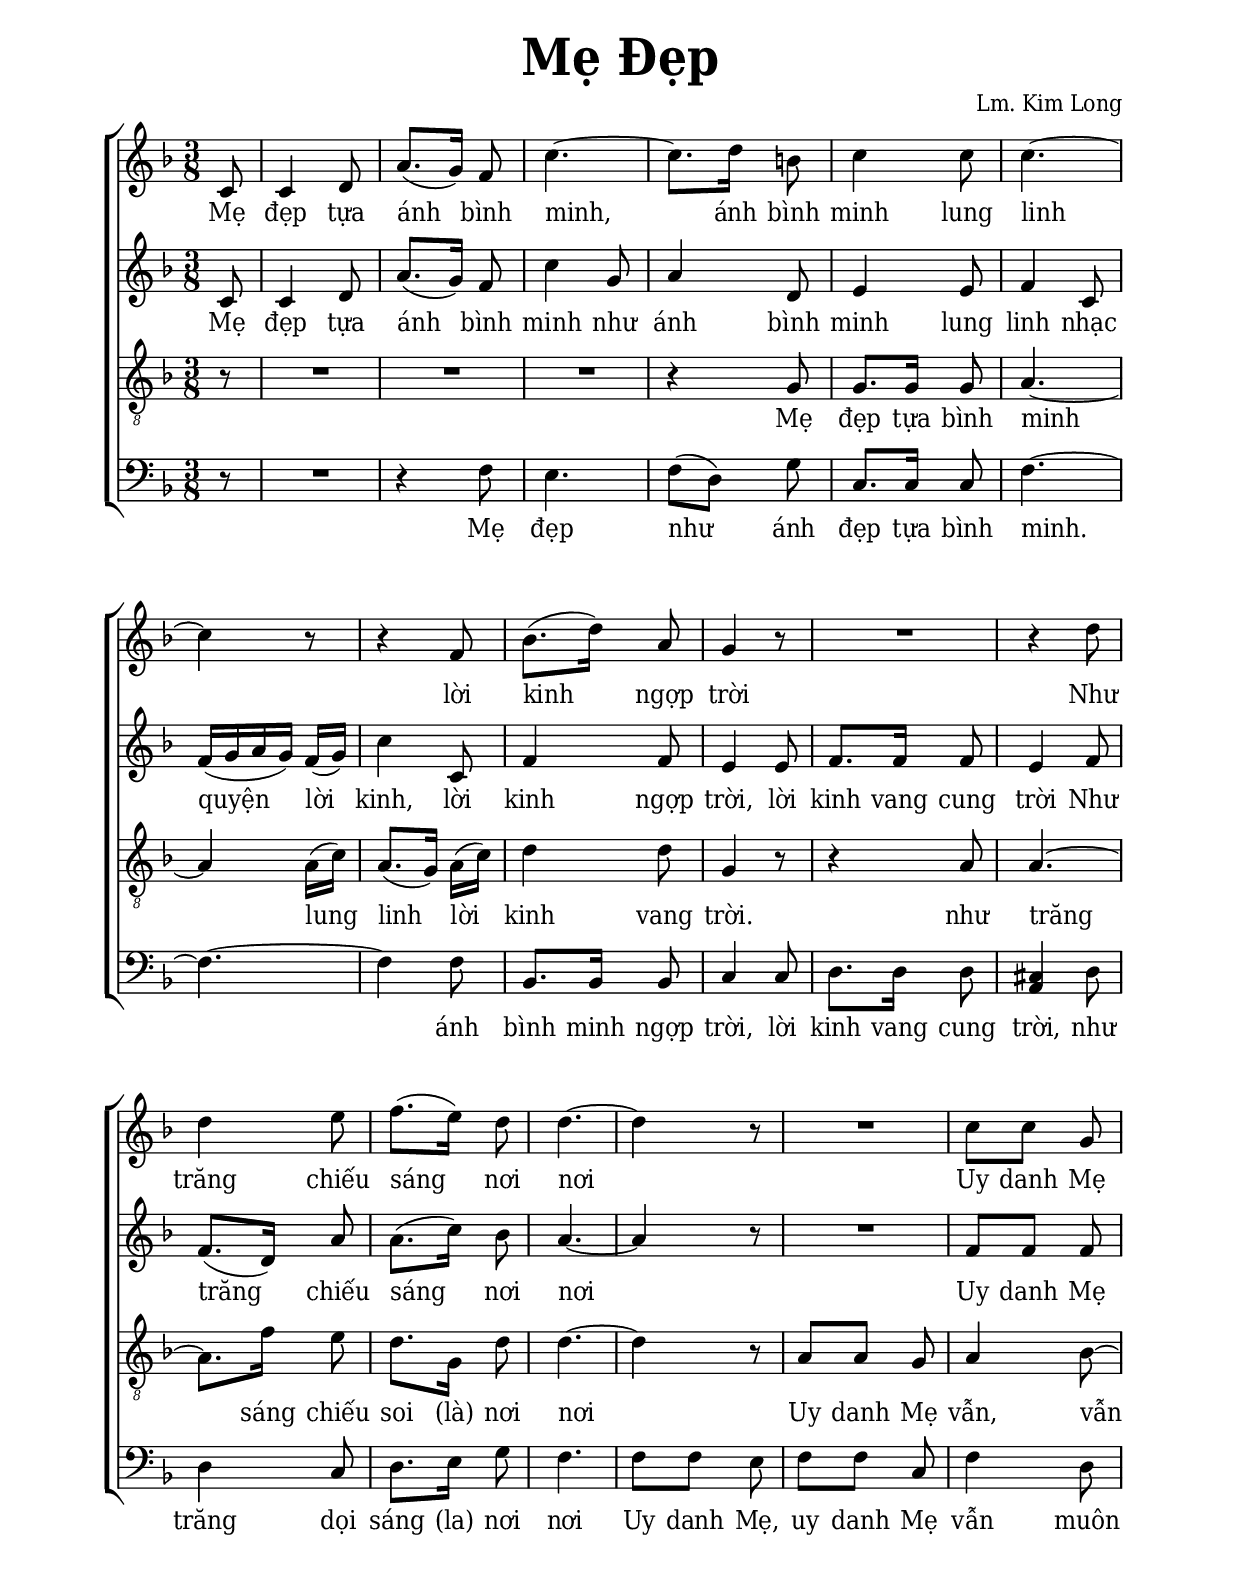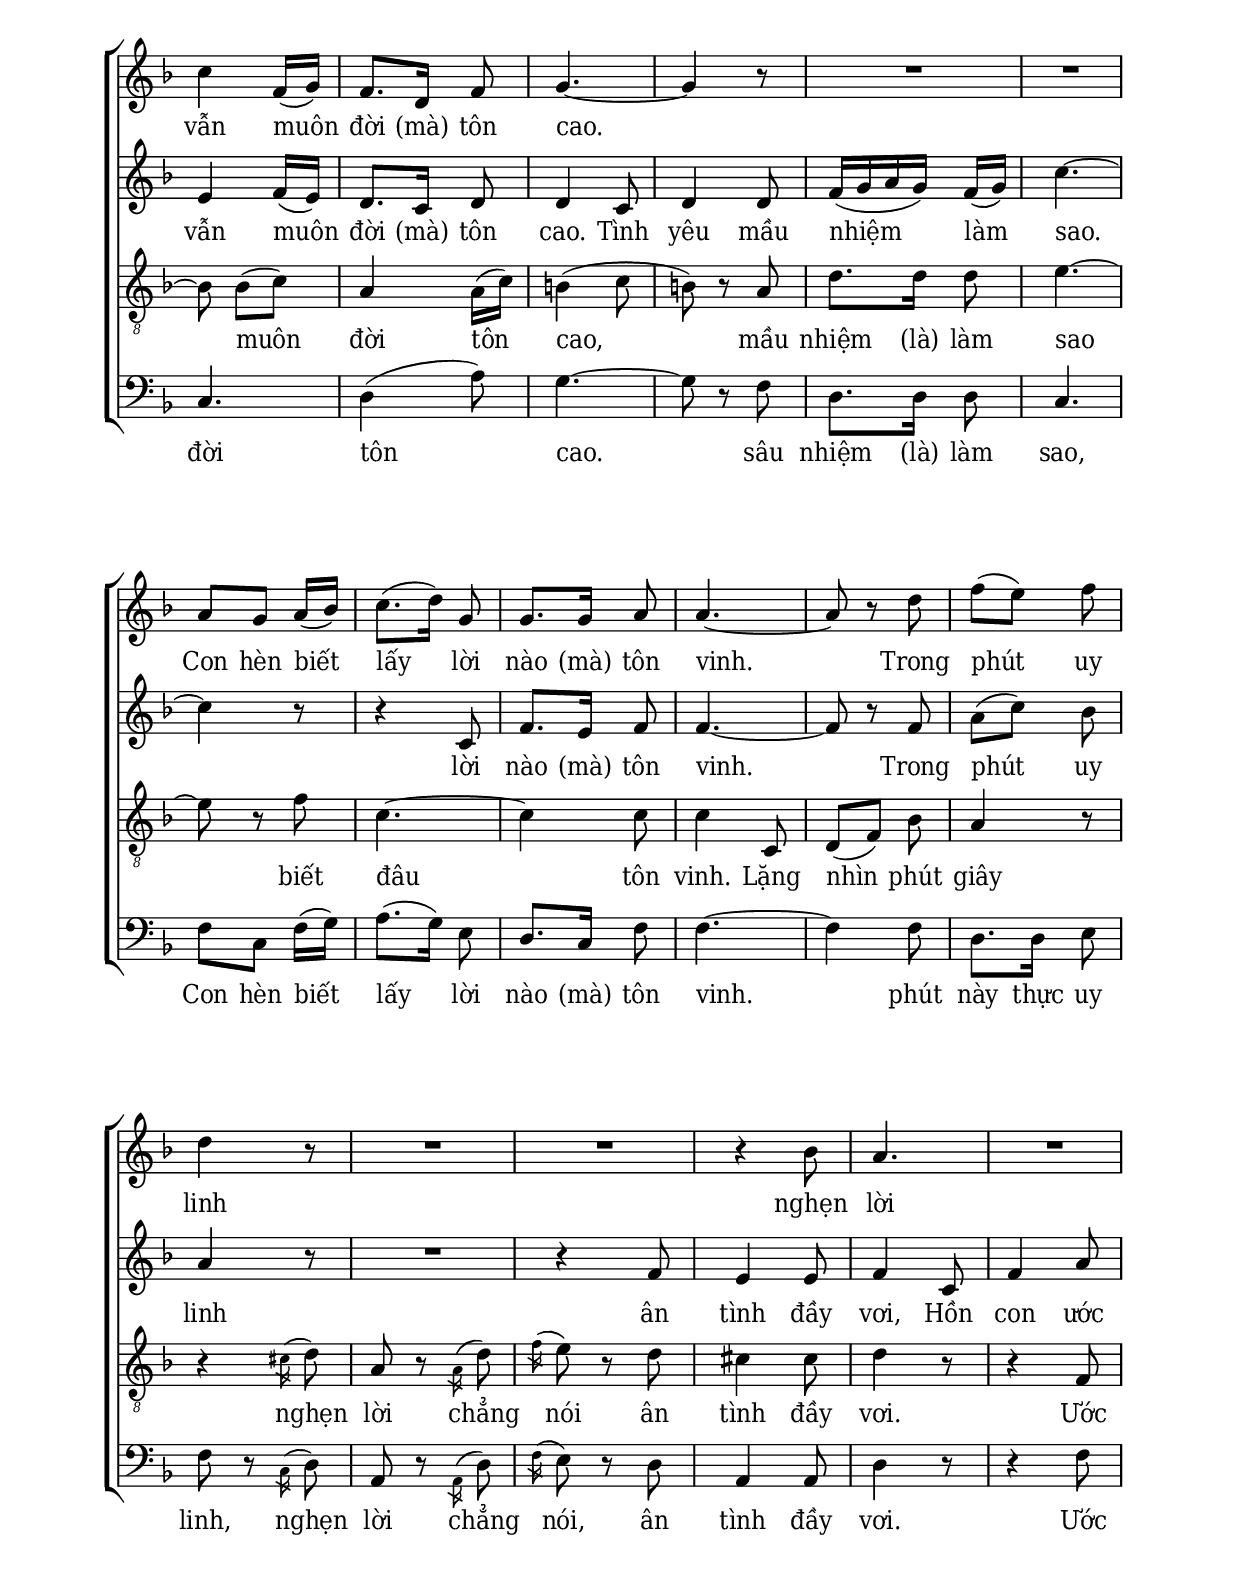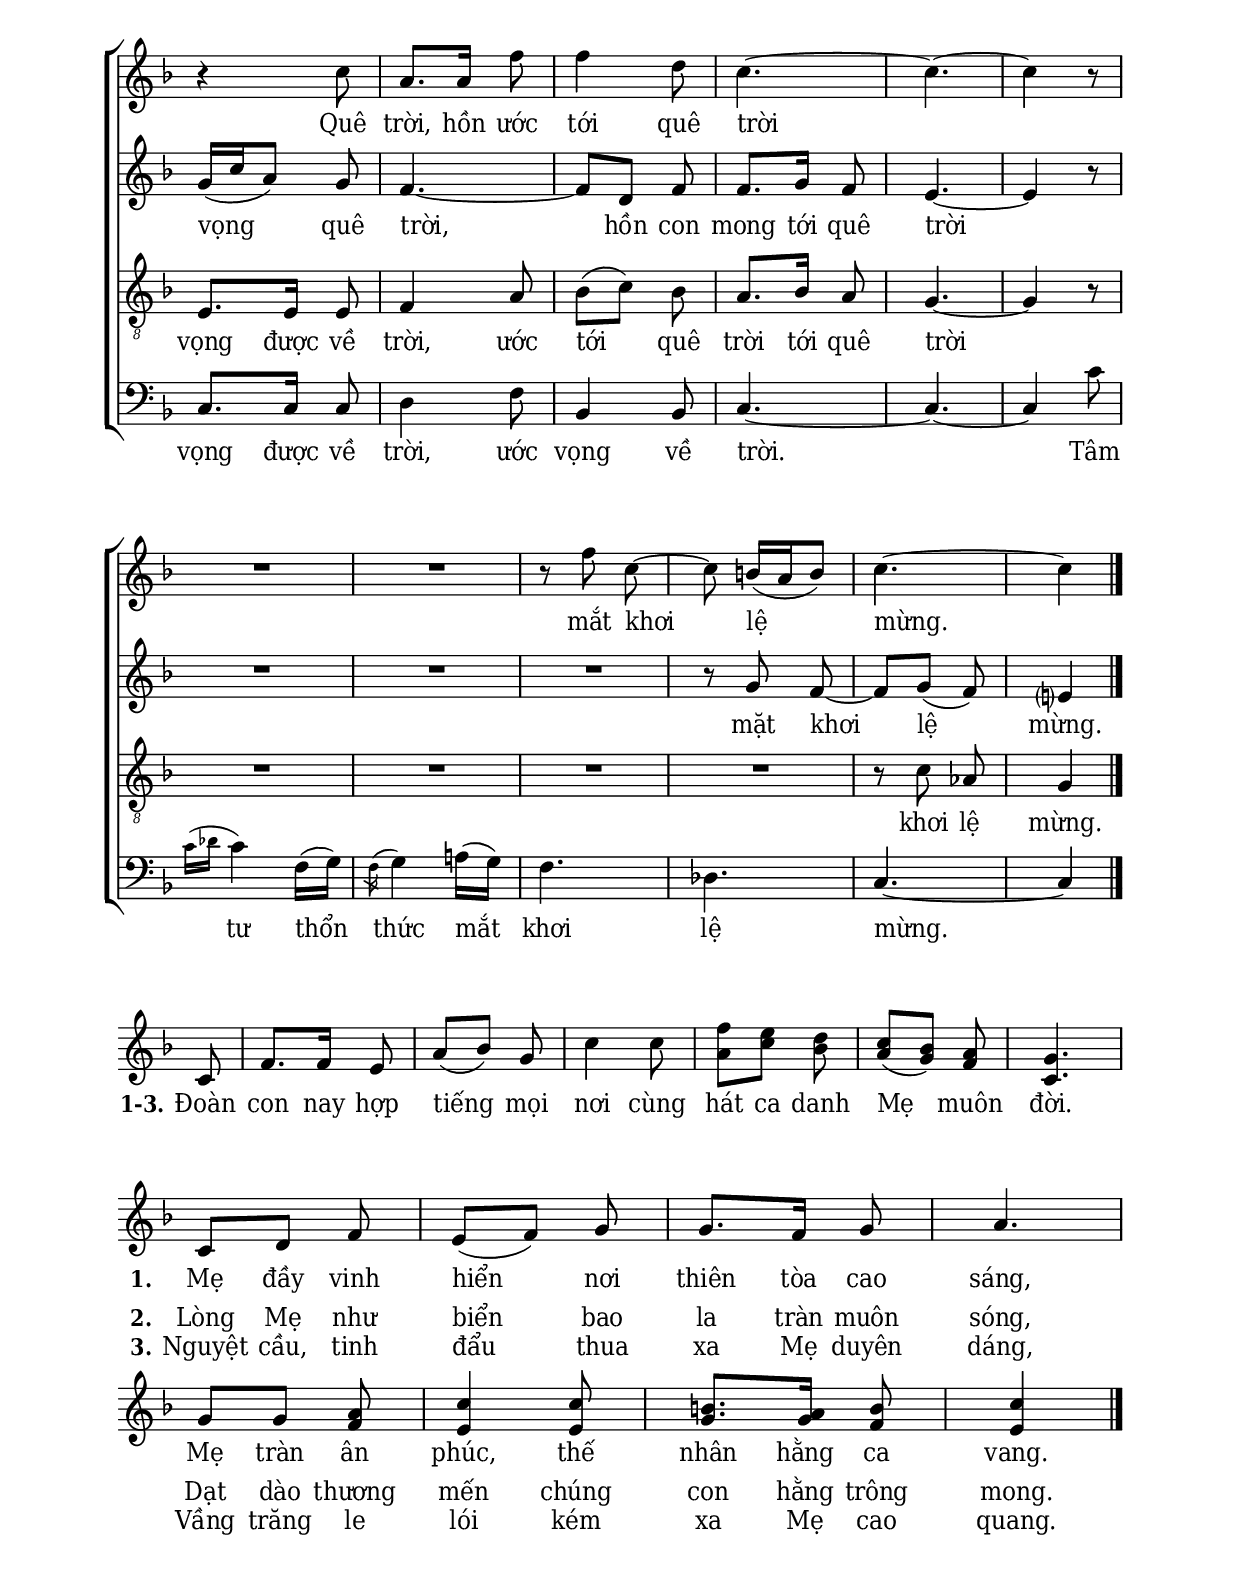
% Cài đặt chung
\version "2.22.1"
\include "english.ly"

\header {
  title = \markup { \fontsize #3 "Mẹ Đẹp" }
  composer ="Lm. Kim Long"
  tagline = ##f
}

% Nhạc
nhacPhienKhucSop = \relative c' {
  \partial 8 c8 |
  c4 d8 |
  a'8. (g16) f8 |
  c'4. ~ |
  c8. d16 b!8 |
  c4 c8 |
  c4. ~ |
  c4 r8 |
  r4 f,8 |
  bf8. (d16) a8 |
  g4 r8 |
  R4. |
  r4 d'8 |
  d4 e8 |
  f8. (e16) d8 |
  d4. ~ |
  d4 r8 |
  R4. |
  c8 c g |
  c4 f,16 (g) |
  f8. d16 f8 |
  g4. ~ |
  g4 r8 |
  R4.*2
  a8 g a16 (bf) |
  c8. (d16) g,8 |
  g8. g16 a8 |
  a4. ~ |
  a8 r8 d |
  f (e) f |
  d4 r8 |
  R4.*2
  r4 bf8 |
  a4. |
  R4.
  r4 c8 |
  a8. a16 f'8 |
  f4 d8 |
  c4. ~ |
  c4. ~ |
  c4 r8 |
  R4.*2
  r8 f c ~ |
  c b!16 ([a b8]) |
  c4. ~ |
  c4 \bar "|." \break
  
  c,8 |
  f8. f16 e8 |
  a (bf) g |
  c4 c8 |
  <<
    {
      f8 e d |
      c (bf) a |
      g4.
    }
    {
      a8 c bf |
      a (g) f |
      c4.
    }
  >>
  \break
  
  c8 d f |
  e (f) g |
  g8. f16 g8 |
  a4. g8 g
  <<
    {
      a8 |
      c4 c8 |
      b!8. a16 b8 |
      c4
    }
    {
      f,8 e4 e8 |
      g8. g16 f8 |
      e4
    }
  >>
  \bar "|."
}

nhacPhienKhucAlto = \relative c' {
  c8 |
  c4 d8 |
  a'8. (g16) f8 |
  c'4 g8 |
  a4 d,8 |
  e4 e8 |
  f4 c8 |
  f16 (g a g) f (g) |
  c4 c,8 |
  f4 f8 |
  e4 e8 |
  f8. f16 f8 |
  e4 f8 |
  f8. (d16) a'8 |
  a8. (c16) bf8 |
  a4. ~ |
  a4 r8 |
  R4.
  f8 f f |
  e4 f16 (e) |
  d8. c16 d8 |
  d4 c8 |
  d4 d8 |
  f16 (g a g) f (g) |
  c4. ~ |
  c4 r8 |
  r4 c,8 |
  f8. e16 f8 |
  f4. ~ |
  f8 r f |
  a (c) bf |
  a4 r8 |
  R4.
  r4 f8 |
  e4 e8 |
  f4 c8 |
  f4 a8 |
  g16 (c a8) g8 |
  f4. ~ |
  f8 d f |
  f8. g16 f8 |
  e4. ~ |
  e4 r8 |
  R4.*3
  r8 g f ~ |
  f g (f) |
  e!?4
}

nhacPhienKhucTenor = \relative c' {
  r8 |
  R4.*3
  r4 g8 |
  g8. g16 g8 |
  a4. ~ |
  a4 a16 (c) |
  a8. (g16) a (c) |
  d4 d8 |
  g,4 r8 |
  r4 a8 |
  a4. ~ |
  a8. f'16 e8 |
  d8. g,16 d'8 |
  d4. ~ |
  d4 r8 |
  a8 a g |
  a4 bf8 ~ |
  bf bf ([c]) |
  a4 a16 (c) |
  b!4 (c8 |
  b!) r a |
  d8. d16 d8 |
  e4. ~ |
  e8 r f |
  c4. ~ |
  c4 c8 |
  c4 c,8 |
  d (f) bf |
  a4 r8 |
  r4 \slashedGrace { \once \stemDown cs16 ^( } d8) |
  a8 r \slashedGrace { \once \stemDown a16 ^( } d8) |
  \slashedGrace { \once \stemDown f16 ^( } e8) r d |
  cs4 cs8 |
  d4 r8 |
  r4 f,8 |
  e8. e16 e8 |
  f4 a8 |
  bf (c) bf |
  a8. bf16 a8 |
  g4. ~ |
  g4 r8 |
  R4.*4
  r8 c af |
  g4
}

nhacPhienKhucBas = \relative c {
  r8 |
  R4.
  r4 f8 |
  e4. |
  f8 (d) g |
  c,8. c16 c8 |
  f4. ~ |
  f ~ |
  f4 f8 |
  bf,8. bf16 bf8 |
  c4 c8 |
  d8. d16 d8 |
  <cs a>4 d8 |
  d4 c8 |
  d8. e16 g8 |
  f4. |
  f8 f e |
  f f c |
  f4 d8 |
  c4. |
  d4 (a'8) |
  g4. ~ |
  g8 r f |
  d8. d16 d8 |
  c4. |
  f8 c f16 (g) |
  a8. (g16) e8 |
  d8. c16 f8 |
  f4. ~ |
  f4 f8 |
  d8. d16 e8 |
  f r \slashedGrace { \once \stemDown c16 ^( } d8) |
  a r \slashedGrace { \once \stemDown a16 ^( } d8) |
  \slashedGrace { \once \stemDown f16 ^( } e8) r d |
  a4 a8 |
  d4 r8 |
  r4 f8 |
  c8. c16 c8 |
  d4 f8 |
  bf,4 bf8 |
  c4. ~ |
  c ~ |
  c4 c'8 |
  \slashedGrace { \stemDown c16 ^(df } \stemNeutral c4) f,16 (g) |
  \slashedGrace { \once \stemDown f16 ^( } g4) a!16 (g) |
  f4. |
  df4. |
  c4. ~ |
  c4
}

% Lời
loiPhienKhucSop = \lyricmode {
  Mẹ đẹp tựa ánh bình minh,
  ánh bình minh lung linh
  lời kinh ngợp trời
  Như trăng chiếu sáng nơi nơi
  Uy danh Mẹ vẫn muôn đời (mà) tôn cao.
  Con hèn biết lấy lời nào (mà) tôn vinh.
  Trong phút uy linh nghẹn lời
  Quê trời, hồn ước tới quê trời
  mắt khơi lệ mừng.
  
  \set stanza = "1-3."
  Đoàn con nay hợp tiếng mọi nơi
  cùng hát ca danh Mẹ muôn đời.
  
  <<
    {
      \set stanza = "1."
      Mẹ đầy vinh hiển nơi thiên tòa cao sáng,
      Mẹ tràn ân phúc,
      thế nhân hằng ca vang.
    }
    \new Lyrics \with {
      alignAboveContext = #"2"
    }{
	    \set associatedVoice = "beSop"
      \set stanza = "2."
      Lòng Mẹ như biển bao la
      tràn muôn sóng,
      Dạt dào thương mến
      chúng con hằng trông mong.
    }
    \new Lyrics \with {
      alignAboveContext = #"2"
    }{
	    \set associatedVoice = "beSop"
      \set stanza = "3."
      Nguyệt cầu, tinh đẩu thua xa Mẹ duyên dáng,
      Vầng trăng le lói kém xa Mẹ cao quang.
    }
  >>
}

loiPhienKhucAlto = \lyricmode {
  Mẹ đẹp tựa ánh bình minh
  như ánh bình minh lung linh
  nhạc quyện lời kinh,
  lời kinh ngợp trời,
  lời kinh vang cung trời
  Như trăng chiếu sáng nơi nơi
  Uy danh Mẹ vẫn muôn đời (mà) tôn cao.
  Tình yêu mầu nhiệm làm sao.
  lời nào (mà) tôn vinh.
  Trong phút uy linh
  ân tình đầy vơi,
  Hồn con ước vọng quê trời,
  hồn con mong tới quê trời
  mặt khơi lệ mừng.
}

loiPhienKhucTenor = \lyricmode {
  Mẹ đẹp tựa bình minh
  lung linh lời kinh vang trời.
  như trăng sáng chiếu soi (là) nơi nơi
  Uy danh Mẹ vẫn, vẫn muôn đời tôn cao,
  mầu nhiệm (là) làm sao
  biết đâu tôn vinh.
  Lặng nhìn phút giây
  nghẹn lời chẳng nói
  ân tình đầy vơi.
  Ước vọng được về trời,
  ước tới quê trời
  tới quê trời
  khơi lệ mừng.
}

loiPhienKhucBas = \lyricmode {
  Mẹ đẹp như ánh
  đẹp tựa bình minh.
  ánh bình minh ngợp trời,
  lời kinh vang cung trời,
  như trăng dọi sáng (la) nơi nơi
  Uy danh Mẹ, uy danh Mẹ vẫn muôn đời tôn cao.
  sâu nhiệm (là) làm sao,
  Con hèn biết lấy lời nào (mà) tôn vinh.
  phút này thực uy linh,
  nghẹn lời chẳng nói,
  ân tình đầy vơi.
  Ước vọng được về trời,
  ước vọng về trời.
  Tâm tư thổn thức mắt khơi lệ mừng.
}

loiPhienKhucSolo = \lyricmode {
  \set stanza = "Solo Nữ:"
  Xin ân phúc cho bốn trời sương gió
}

% Dàn trang
\paper {
  #(set-paper-size "a4")
  top-margin = 20\mm
  bottom-margin = 20\mm
  left-margin = 20\mm
  right-margin = 20\mm
  indent = #0
  #(define fonts
    (make-pango-font-tree
      "Deja Vu Serif Condensed"
      "Deja Vu Serif Condensed"
      "Deja Vu Serif Condensed"
      (/ 20 20)))
  print-page-number = #f
  %page-count = #1
}

TongNhip = {
  \key f \major \time 3/8
  \set Timing.beamExceptions = #'()
  \set Timing.baseMoment = #(ly:make-moment 1/4)
}

\score {
  \new ChoirStaff <<
    \new Staff = "1" <<
        \clef treble
        \new Voice = beSop {
          \TongNhip \nhacPhienKhucSop
        }
      \new Lyrics \lyricsto beSop \loiPhienKhucSop
    >>
    \new Staff = "2" <<
      \new Voice = beAlto {
        \clef treble \TongNhip \nhacPhienKhucAlto
      }
      \new Lyrics \lyricsto beAlto \loiPhienKhucAlto
    >>
    \new Staff = "3" <<
      \new Voice = beTenor {
        \clef "violin_8" \TongNhip \nhacPhienKhucTenor
      }
      \new Lyrics \lyricsto beTenor \loiPhienKhucTenor
    >>
    \new Staff = "4" <<
        \clef bass
        \new Voice = beBas {
          \TongNhip \nhacPhienKhucBas
        }
      \new Lyrics \lyricsto beBas \loiPhienKhucBas
    >>
  >>
  \layout {
    \override Lyrics.LyricSpace.minimum-distance = #1
    \override Score.BarNumber.break-visibility = ##(#f #f #f)
    \override Score.SpacingSpanner.uniform-stretching = ##t
    \context {
      \Staff \RemoveEmptyStaves
      \override VerticalAxisGroup.remove-first = ##t
    }
  }
}
